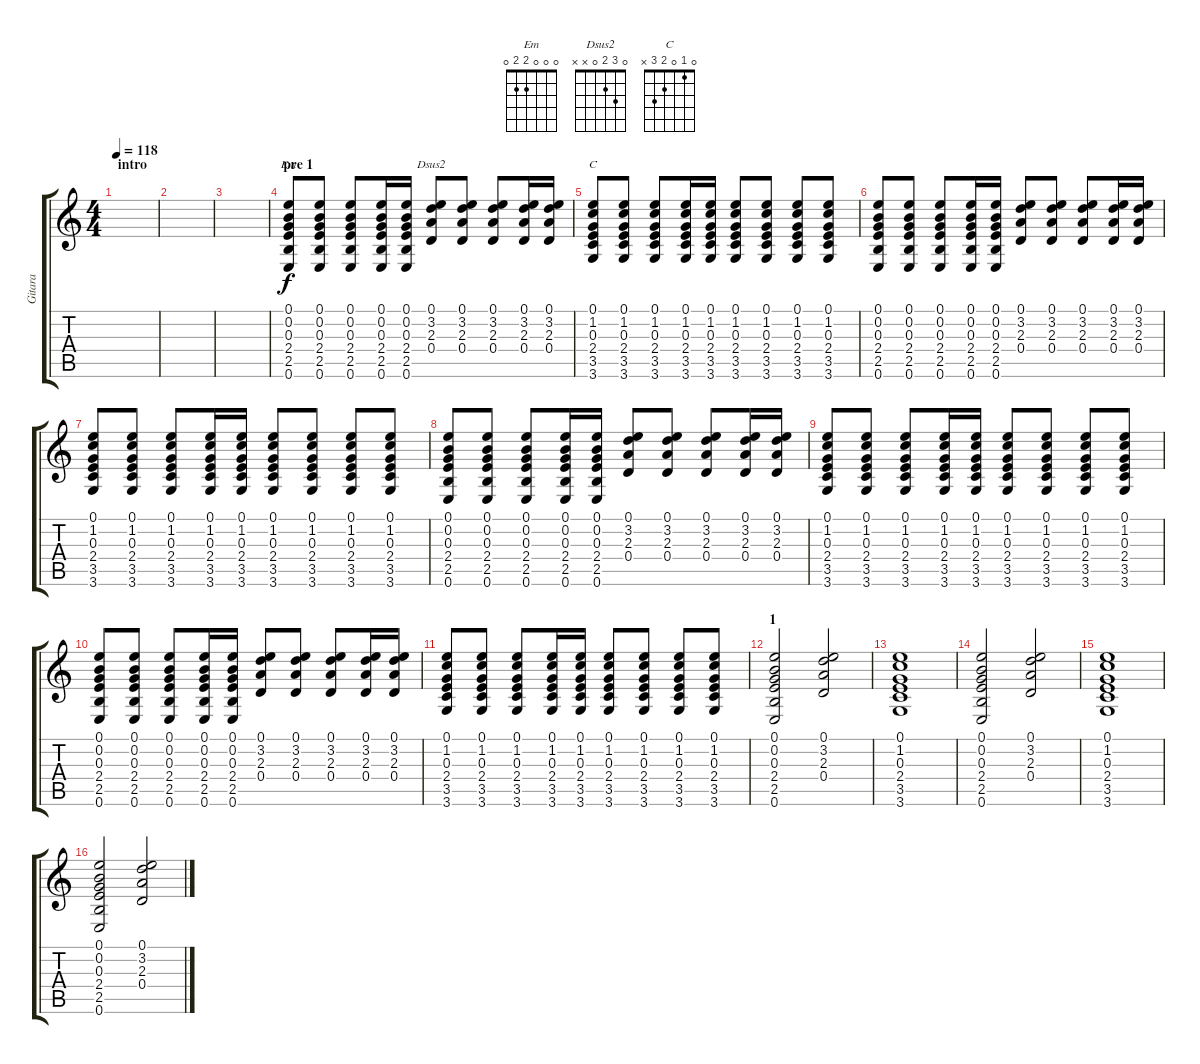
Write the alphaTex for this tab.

\track ("Gitara" "Gitara") {instrument acousticguitarsteel}
\staff {score tabs}
\tuning (E4 B3 G3 D3 A2 E2) {hide}
\chord ("Em" 0 0 0 2 2 0)
\chord ("Dsus2" 0 3 2 0 x x)
\chord ("C" 0 1 0 2 3 x)
\ts (4 4)
\section ("" "intro")
\tempo 118
\clef g2
\ks c
|
|
|
\section ("" "pre 1")
(0.1 0.2 0.3 2.4 2.5 0.6).8{ch "Em"} (0.1 0.2 0.3 2.4 2.5 0.6).8 (0.1 0.2 0.3 2.4 2.5 0.6).8 (0.1 0.2 0.3 2.4 2.5 0.6).16 (0.1 0.2 0.3 2.4 2.5 0.6).16 (0.1 3.2 2.3 0.4).8{ch "Dsus2"} (0.1 3.2 2.3 0.4).8 (0.1 3.2 2.3 0.4).8 (0.1 3.2 2.3 0.4).16 (0.1 3.2 2.3 0.4).16 |
(0.1 1.2 0.3 2.4 3.5 3.6).8{ch "C"} (0.1 1.2 0.3 2.4 3.5 3.6).8 (0.1 1.2 0.3 2.4 3.5 3.6).8 (0.1 1.2 0.3 2.4 3.5 3.6).16 (0.1 1.2 0.3 2.4 3.5 3.6).16 (0.1 1.2 0.3 2.4 3.5 3.6).8 (0.1 1.2 0.3 2.4 3.5 3.6).8 (0.1 1.2 0.3 2.4 3.5 3.6).8 (0.1 1.2 0.3 2.4 3.5 3.6).8 |
(0.1 0.2 0.3 2.4 2.5 0.6).8 (0.1 0.2 0.3 2.4 2.5 0.6).8 (0.1 0.2 0.3 2.4 2.5 0.6).8 (0.1 0.2 0.3 2.4 2.5 0.6).16 (0.1 0.2 0.3 2.4 2.5 0.6).16 (0.1 3.2 2.3 0.4).8 (0.1 3.2 2.3 0.4).8 (0.1 3.2 2.3 0.4).8 (0.1 3.2 2.3 0.4).16 (0.1 3.2 2.3 0.4).16 |
(0.1 1.2 0.3 2.4 3.5 3.6).8 (0.1 1.2 0.3 2.4 3.5 3.6).8 (0.1 1.2 0.3 2.4 3.5 3.6).8 (0.1 1.2 0.3 2.4 3.5 3.6).16 (0.1 1.2 0.3 2.4 3.5 3.6).16 (0.1 1.2 0.3 2.4 3.5 3.6).8 (0.1 1.2 0.3 2.4 3.5 3.6).8 (0.1 1.2 0.3 2.4 3.5 3.6).8 (0.1 1.2 0.3 2.4 3.5 3.6).8 |
(0.1 0.2 0.3 2.4 2.5 0.6).8 (0.1 0.2 0.3 2.4 2.5 0.6).8 (0.1 0.2 0.3 2.4 2.5 0.6).8 (0.1 0.2 0.3 2.4 2.5 0.6).16 (0.1 0.2 0.3 2.4 2.5 0.6).16 (0.1 3.2 2.3 0.4).8 (0.1 3.2 2.3 0.4).8 (0.1 3.2 2.3 0.4).8 (0.1 3.2 2.3 0.4).16 (0.1 3.2 2.3 0.4).16 |
(0.1 1.2 0.3 2.4 3.5 3.6).8 (0.1 1.2 0.3 2.4 3.5 3.6).8 (0.1 1.2 0.3 2.4 3.5 3.6).8 (0.1 1.2 0.3 2.4 3.5 3.6).16 (0.1 1.2 0.3 2.4 3.5 3.6).16 (0.1 1.2 0.3 2.4 3.5 3.6).8 (0.1 1.2 0.3 2.4 3.5 3.6).8 (0.1 1.2 0.3 2.4 3.5 3.6).8 (0.1 1.2 0.3 2.4 3.5 3.6).8 |
(0.1 0.2 0.3 2.4 2.5 0.6).8 (0.1 0.2 0.3 2.4 2.5 0.6).8 (0.1 0.2 0.3 2.4 2.5 0.6).8 (0.1 0.2 0.3 2.4 2.5 0.6).16 (0.1 0.2 0.3 2.4 2.5 0.6).16 (0.1 3.2 2.3 0.4).8 (0.1 3.2 2.3 0.4).8 (0.1 3.2 2.3 0.4).8 (0.1 3.2 2.3 0.4).16 (0.1 3.2 2.3 0.4).16 |
(0.1 1.2 0.3 2.4 3.5 3.6).8 (0.1 1.2 0.3 2.4 3.5 3.6).8 (0.1 1.2 0.3 2.4 3.5 3.6).8 (0.1 1.2 0.3 2.4 3.5 3.6).16 (0.1 1.2 0.3 2.4 3.5 3.6).16 (0.1 1.2 0.3 2.4 3.5 3.6).8 (0.1 1.2 0.3 2.4 3.5 3.6).8 (0.1 1.2 0.3 2.4 3.5 3.6).8 (0.1 1.2 0.3 2.4 3.5 3.6).8 |
\section ("" "1")
(0.1 0.2 0.3 2.4 2.5 0.6).2 (0.1 3.2 2.3 0.4).2 |
(0.1 1.2 0.3 2.4 3.5 3.6).1 |
(0.1 0.2 0.3 2.4 2.5 0.6).2 (0.1 3.2 2.3 0.4).2 |
(0.1 1.2 0.3 2.4 3.5 3.6).1 |
(0.1 0.2 0.3 2.4 2.5 0.6).2 (0.1 3.2 2.3 0.4).2
